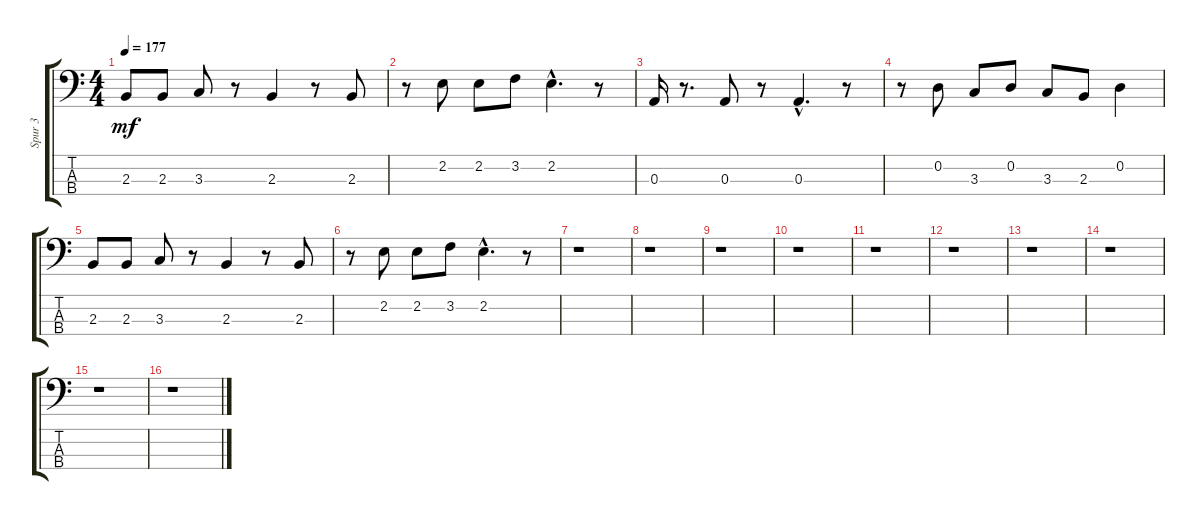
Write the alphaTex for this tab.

\track ("Spur 3" "Spur 3") {instrument electricbassfinger}
\staff {score tabs}
\tuning (G2 D2 A1 E1) {hide}
\ts (4 4)
\tempo 177
\clef f4
\ks c
2.3.8{dy mf} 2.3.8 3.3.8 r.8 2.3.4 r.8 2.3.8 |
r.8 2.2.8 2.2.8 3.2.8 2.2{hac}.4{d} r.8 |
0.3.16 r.8{d} 0.3.8 r.8 0.3{hac}.4{d} r.8 |
r.8 0.2.8 3.3.8 0.2.8 3.3.8 2.3.8 0.2.4 |
2.3.8 2.3.8 3.3.8 r.8 2.3.4 r.8 2.3.8 |
r.8 2.2.8 2.2.8 3.2.8 2.2{hac}.4{d} r.8 |
r.1 |
r.1 |
r.1 |
r.1 |
r.1 |
r.1 |
r.1 |
r.1 |
r.1 |
r.1
